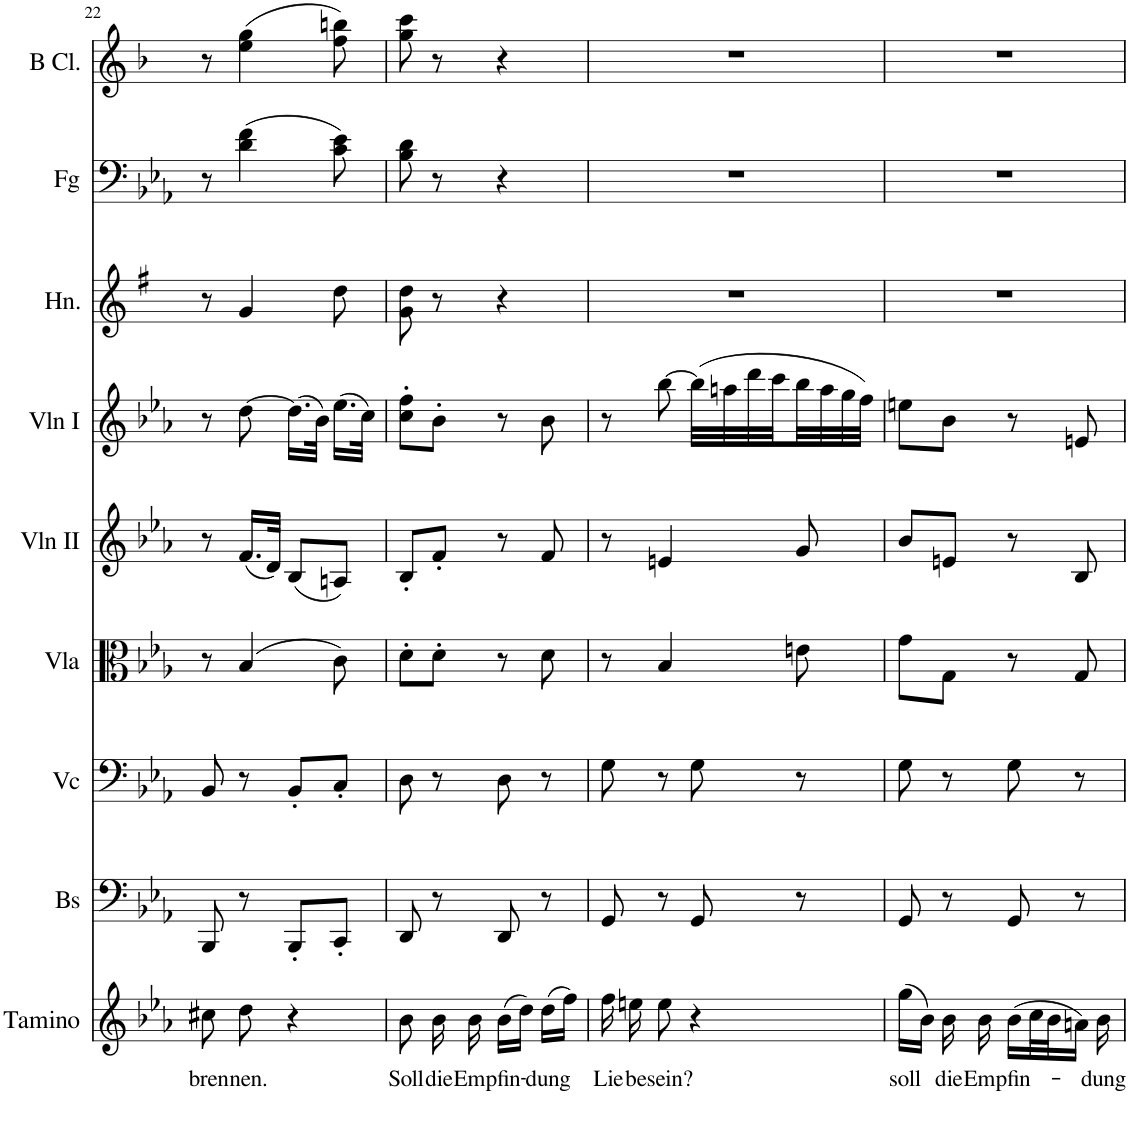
**kern	**text	**kern	**kern	**kern	**kern	**kern	**kern	**kern	**kern
*part9	*part9	*part8	*part7	*part6	*part5	*part4	*part3	*part2	*part1
*staff9	*staff9	*staff8	*staff7	*staff6	*staff5	*staff4	*staff3	*staff2	*staff1
*I"Tamino	*	*I"Basso	*I"Vc	*I"Viola	*I"Violini II	*I"Violini I	*I"E Horn	*I"Fagotti	*I"B Clarinet
*I'Tamino	*	*I'Bs	*I'Vc	*I'Vla	*I'Vln II	*I'Vln I	*I'Hn.	*I'Fg	*I'B Cl.
!!LO:PB:g=z
*clefG2	*	*clefF4	*clefF4	*clefC3	*clefG2	*clefG2	*clefG2	*clefF4	*clefG2
*	*	*Trd7c12	*	*	*	*	*Trd5c9	*	*Trd1c2
*k[b-e-a-]	*	*k[b-e-a-]	*k[b-e-a-]	*k[b-e-a-]	*k[b-e-a-]	*k[b-e-a-]	*k[f#]	*k[b-e-a-]	*k[b-]
*M2/4	*	*M2/4	*M2/4	*M2/4	*	*	*M2/4	*M2/4	*M2/4
=22	=22	=22	=22	=22	=22	=22	=22	=22	=22
!	!LO:LY:b	!	!	!	!	!	!	!	!
8cc#X\	bren-	8BBB-/	8BB-/	8r	8r	8r	8r	8r	8r
!	!LO:LY:b	!	!	!	!	!	!	!	!
8dd\	-nen.	8r	8r	(4B-/	(16.f/LL	[8dd\	4g/	(4d\ 4f\	(4ee\ 4gg\
.	.	.	.	.	32d/JJk)	.	.	.	.
4r	.	8BBB-'/L	8BB-'/L	.	(8B-/L	(16.dd\LL]	.	.	.
.	.	.	.	.	.	32b-\JJk)	.	.	.
.	.	8CC'/J	8C'/J	8c\)	8An/J)	(16.ee-\LL	8dd\	8c\ 8e-\)	8ff\ 8bbn\)
.	.	.	.	.	.	32cc\JJk)	.	.	.
=23	=23	=23	=23	=23	=23	=23	=23	=23	=23
!	!LO:LY:b	!	!	!	!	!	!	!	!
8b-\	Soll	8DD/	8D\	8d'\L	8B-'/L	8cc\' 8ff\'L	8g\ 8dd\	8B-\ 8d\	8gg\ 8ccc\
!	!LO:LY:b	!	!	!	!	!	!	!	!
16b-\	die	8r	8r	8d'\J	8f'/J	8b-'\J	8r	8r	8r
!	!LO:LY:b	!	!	!	!	!	!	!	!
16b-\	Emp-	.	.	.	.	.	.	.	.
!	!LO:LY:b	!	!	!	!	!	!	!	!
(16b-\LL	-fin-	8DD/	8D\	8r	8r	8r	4r	4r	4r
16dd\JJ)	.	.	.	.	.	.	.	.	.
!	!LO:LY:b	!	!	!	!	!	!	!	!
(16dd\LL	-dung	8r	8r	8d\	8f/	8b-\	.	.	.
16ff\JJ)	.	.	.	.	.	.	.	.	.
=24	=24	=24	=24	=24	=24	=24	=24	=24	=24
!	!LO:LY:b	!	!	!	!	!	!	!	!
16ff\	Lie-	8GG/	8G\	8r	8r	8r	2r	2r	2r
!	!LO:LY:b	!	!	!	!	!	!	!	!
16een\	-be	.	.	.	.	.	.	.	.
!	!LO:LY:b	!	!	!	!	!	!	!	!
8ee\	sein?	8r	8r	4B-/	4en/	[8bb-\	.	.	.
4r	.	8GG/	8G\	.	.	(32bb-\LLL]	.	.	.
.	.	.	.	.	.	32aan\	.	.	.
.	.	.	.	.	.	32ddd\	.	.	.
.	.	.	.	.	.	32ccc\	.	.	.
.	.	8r	8r	8en\	8g/	32bb-\	.	.	.
.	.	.	.	.	.	32aa\	.	.	.
.	.	.	.	.	.	32gg\	.	.	.
.	.	.	.	.	.	32ff\JJJ)	.	.	.
=25	=25	=25	=25	=25	=25	=25	=25	=25	=25
!	!LO:LY:b	!	!	!	!	!	!	!	!
(16gg\LL	soll	8GG/	8G\	8g\L	8b-/L	8een\L	2r	2r	2r
16b-\JJ)	.	.	.	.	.	.	.	.	.
!	!LO:LY:b	!	!	!	!	!	!	!	!
16b-\	die	8r	8r	8G\J	8en/J	8b-\J	.	.	.
!	!LO:LY:b	!	!	!	!	!	!	!	!
16b-\	Emp-	.	.	.	.	.	.	.	.
!	!LO:LY:b	!	!	!	!	!	!	!	!
(16b-\LL	-fin-	8GG/	8G\	8r	8r	8r	.	.	.
32cc\L	.	.	.	.	.	.	.	.	.
32b-\J	.	.	.	.	.	.	.	.	.
16an\JJ)	.	8r	8r	8G/	8B-/	8en/	.	.	.
!	!LO:LY:b	!	!	!	!	!	!	!	!
16b-\	-dung	.	.	.	.	.	.	.	.
=	=	=	=	=	=	=	=	=	=
*-	*-	*-	*-	*-	*-	*-	*-	*-	*-
